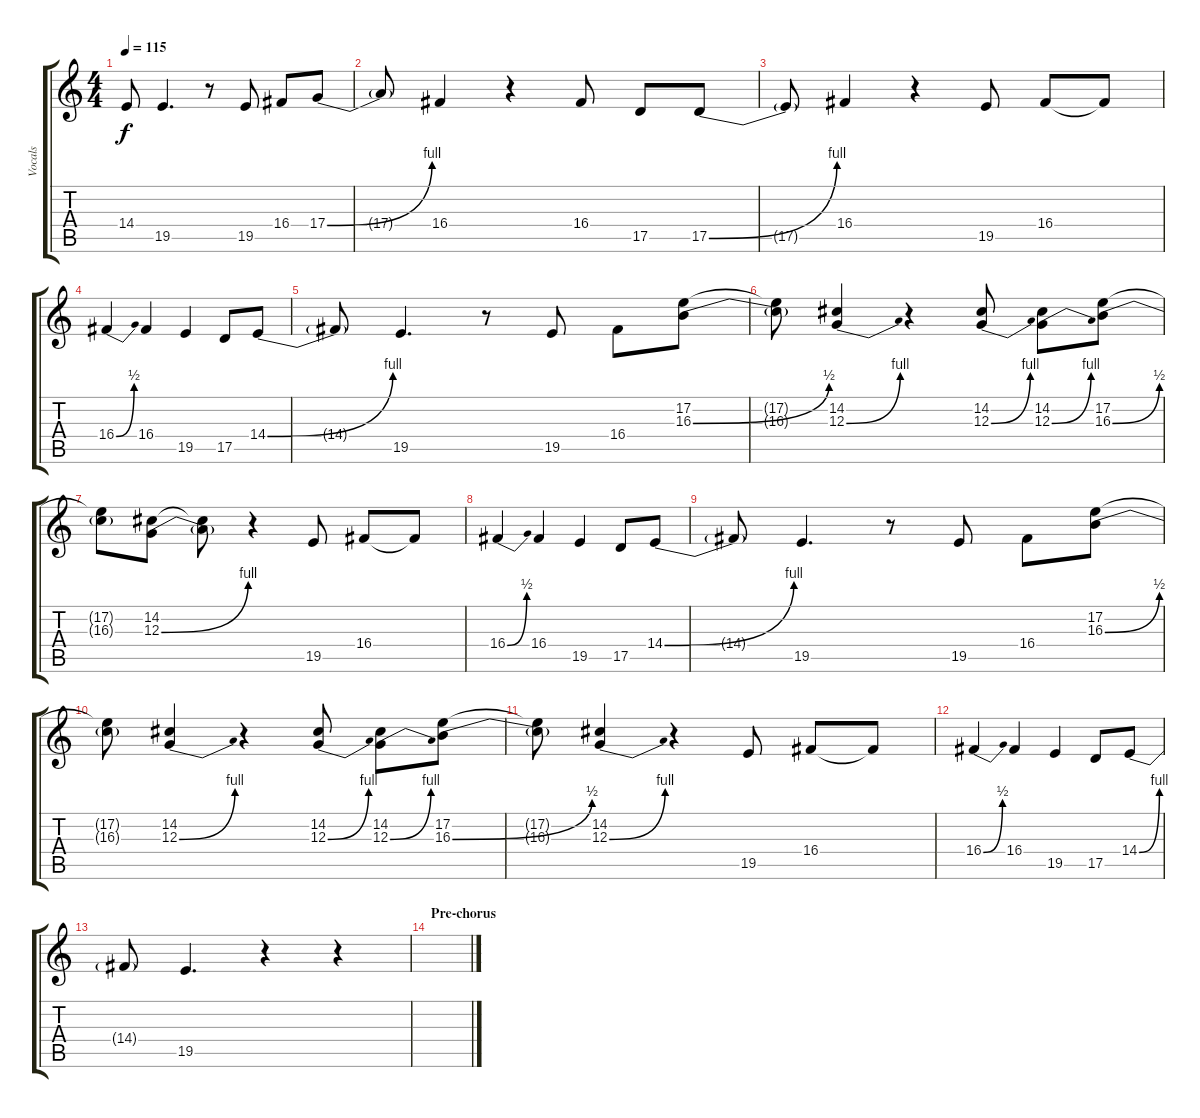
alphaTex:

\track ("Vocals" "Vocals") {instrument lead2sawtooth}
\staff {score tabs}
\tuning (E4 B3 G3 D3 A2 E2) {hide}
\ts (4 4)
\tempo 115
\clef g2
\ks c
14.4{t}.8{dy f} 19.5.4{d} r.8 19.5.8 16.4.8 17.4{be (bend 0 0 60 4)}.8 |
17.4{t}.8 16.4.4 r.4 16.4.8 17.5.8 17.5{be (bend 0 0 60 4)}.8 |
17.5{t}.8 16.4.4 r.4 19.5.8 16.4.8 16.4{t}.8 |
16.4{be (bend 0 0 60 2)}.4 16.4.4 19.5.4 17.5.8 14.4{be (bend 0 0 60 4)}.8 |
14.4{t}.8 19.5.4{d} r.8 19.5.8 16.4.8 (17.2 16.3{be (bend 0 0 60 2)}).8 |
(17.2{t} 16.3{t}).8 (14.2 12.3{be (bend 0 0 60 4)}).4 r.4 (14.2 12.3{be (bend 0 0 60 4)}).8 (14.2 12.3{be (bend 0 0 60 4)}).8 (17.2 16.3{be (bend 0 0 60 2)}).8 |
(17.2{t} 16.3{t}).8 (14.2 12.3{be (bend 0 0 60 4)}).8 (14.2{t} 12.3{t}).8 r.4 19.5.8 16.4.8 16.4{t}.8 |
16.4{be (bend 0 0 60 2)}.4 16.4.4 19.5.4 17.5.8 14.4{be (bend 0 0 60 4)}.8 |
14.4{t}.8 19.5.4{d} r.8 19.5.8 16.4.8 (17.2 16.3{be (bend 0 0 60 2)}).8 |
(17.2{t} 16.3{t}).8 (14.2 12.3{be (bend 0 0 60 4)}).4 r.4 (14.2 12.3{be (bend 0 0 60 4)}).8 (14.2 12.3{be (bend 0 0 60 4)}).8 (17.2 16.3{be (bend 0 0 60 2)}).8 |
(17.2{t} 16.3{t}).8 (14.2 12.3{be (bend 0 0 60 4)}).4 r.4 19.5.8 16.4.8 16.4{t}.8 |
16.4{be (bend 0 0 60 2)}.4 16.4.4 19.5.4 17.5.8 14.4{be (bend 0 0 60 4)}.8 |
14.4{t}.8 19.5.4{d} r.4 r.4 |
\section ("" "Pre-chorus")
